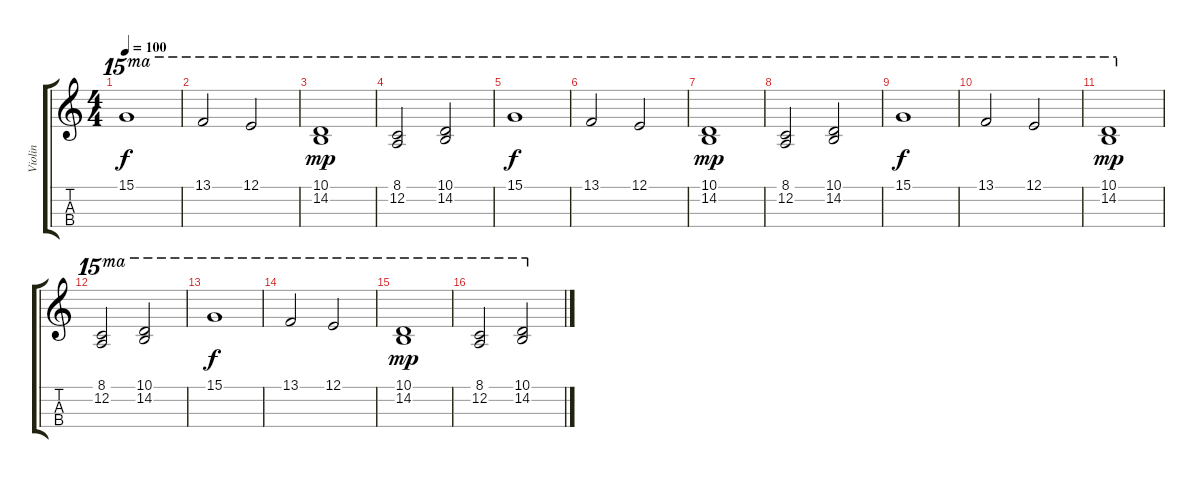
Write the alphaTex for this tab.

\track ("Violin" "Violin") {instrument stringensemble1}
\staff {score tabs}
\tuning (E5 A4 D4 G3) {hide}
\ts (4 4)
\tempo 100
\clef g2
\ks c
15.1.1{ot 15ma dy f} |
13.1.2{ot 15ma} 12.1.2{ot 15ma} |
(10.1 14.2).1{ot 15ma dy mp} |
(8.1 12.2).2{ot 15ma} (10.1 14.2).2{ot 15ma} |
15.1.1{ot 15ma dy f} |
13.1.2{ot 15ma} 12.1.2{ot 15ma} |
(10.1 14.2).1{ot 15ma dy mp} |
(8.1 12.2).2{ot 15ma} (10.1 14.2).2{ot 15ma} |
15.1.1{ot 15ma dy f} |
13.1.2{ot 15ma} 12.1.2{ot 15ma} |
(10.1 14.2).1{ot 15ma dy mp} |
(8.1 12.2).2{ot 15ma} (10.1 14.2).2{ot 15ma} |
15.1.1{ot 15ma dy f} |
13.1.2{ot 15ma} 12.1.2{ot 15ma} |
(10.1 14.2).1{ot 15ma dy mp} |
(8.1 12.2).2{ot 15ma} (10.1 14.2).2{ot 15ma}
